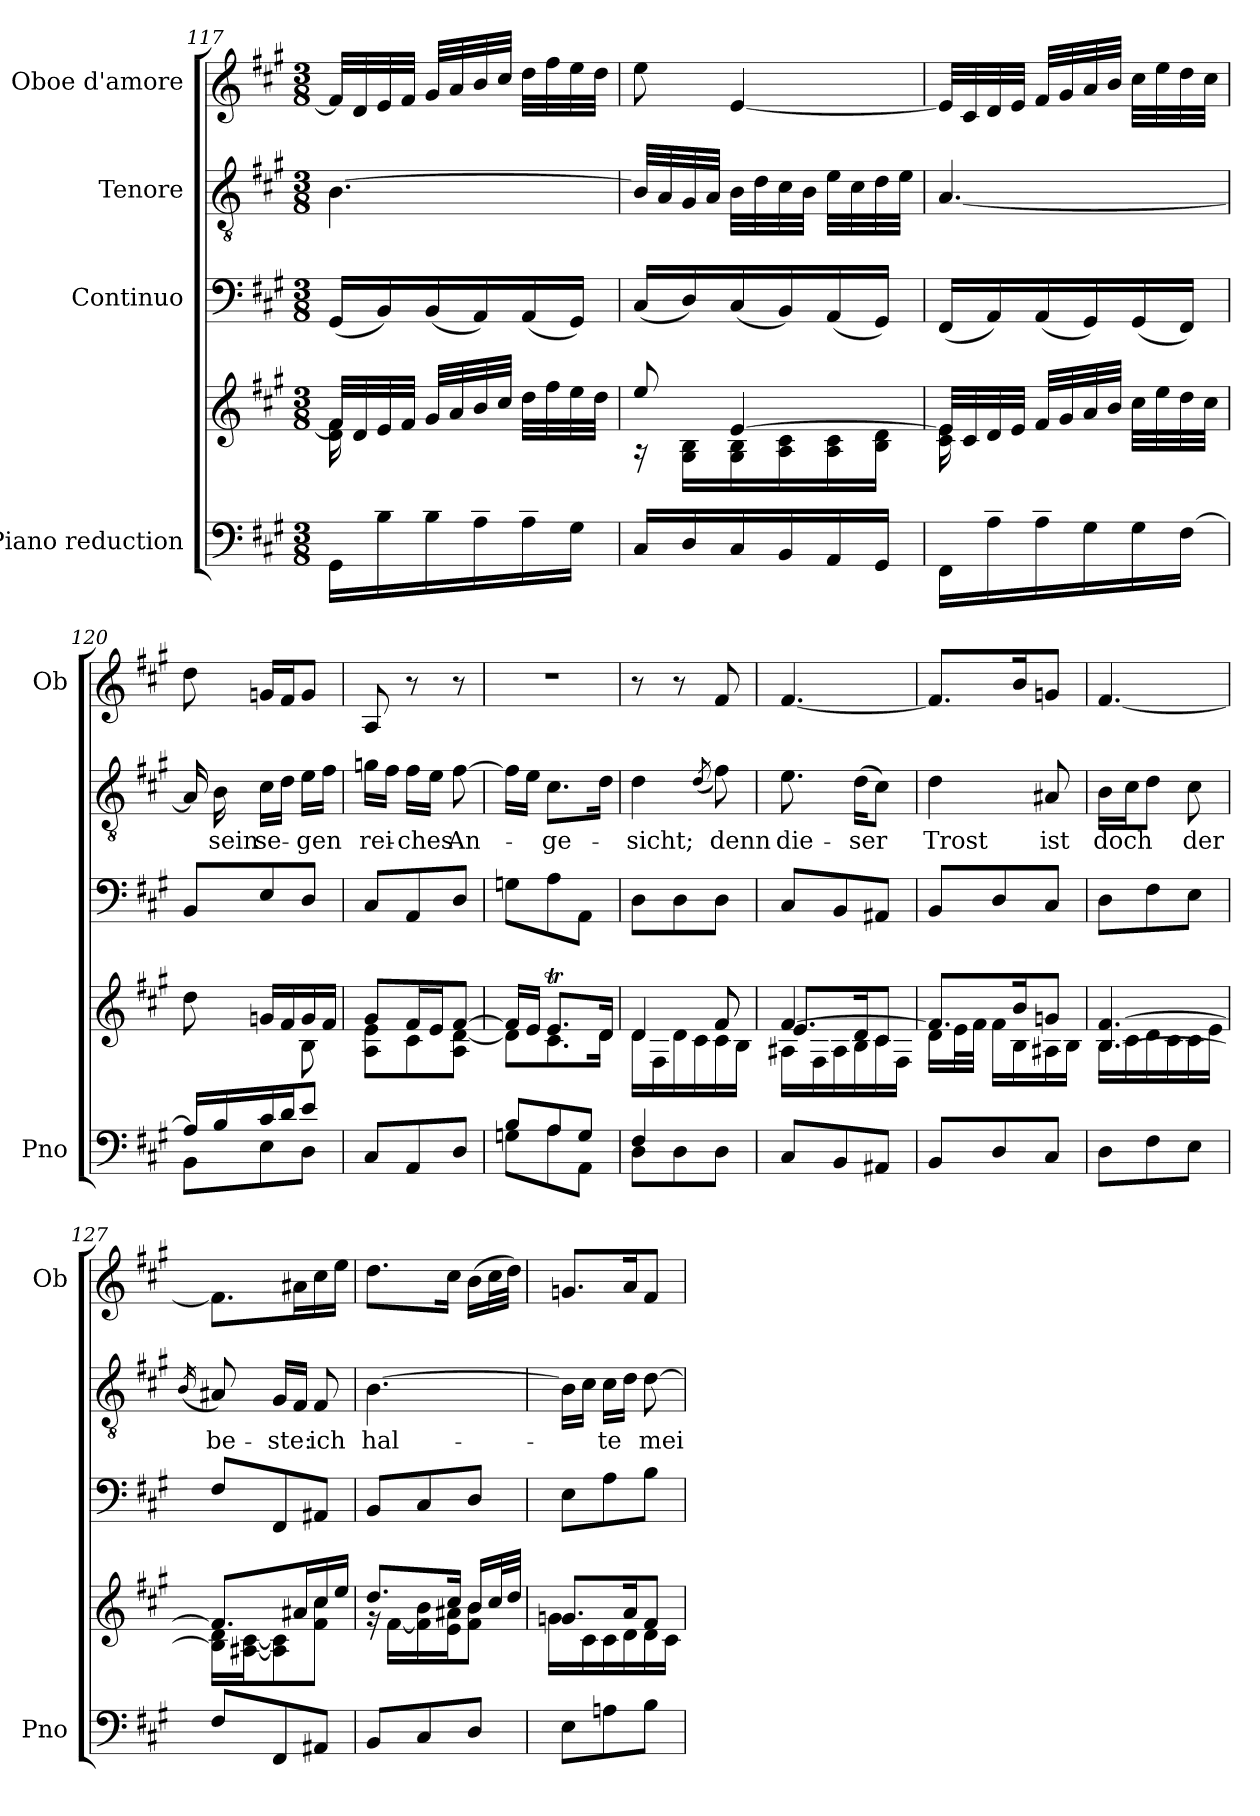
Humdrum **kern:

**kern	**kern	**kern	**kern	**text	**kern
*part4	*part4	*part3	*part2	*part2	*part1
*staff5	*staff4	*staff3	*staff2	*staff2	*staff1
*I"Piano reduction	*	*I"Continuo	*I"Tenore	*	*I"Oboe d'amore
*I'Pno	*	*	*	*	*I'Ob
*clefF4	*clefG2	*clefF4	*clefGv2	*	*clefG2
*k[f#c#g#]	*k[f#c#g#]	*k[f#c#g#]	*k[f#c#g#]	*	*k[f#c#g#]
*M3/8	*M3/8	*M3/8	*M3/8	*	*M3/8
=117	=117	=117	=117	=117	=117
*^	*^	*	*	*	*
16ryy	16GG#\LL	32f#/LLL]	16d\ 16f#\LL	(16GG#/LL	[4.B\	.	32f#/LLL]
.	.	32d/	.	.	.	.	32d/
16d/	16B\	32e/	4ryy	16BB/)	.	.	32e/
.	.	32f#/JJJ	.	.	.	.	32f#/JJJ
16d/	16B\	32g#/LLL	.	(16BB/	.	.	32g#/LLL
.	.	32a/	.	.	.	.	32a/
16c#/	16A\	32b/	.	16AA/)	.	.	32b/
.	.	32cc#/JJJ	.	.	.	.	32cc#/JJJ
16c#/	16A\	32dd\LLL	.	(16AA/	.	.	32dd\LLL
.	.	32ff#\	.	.	.	.	32ff#\
16B/JJ	16G#\JJ	32ee\	16ryy	16GG#/JJ)	.	.	32ee\
.	.	32dd\JJJ	.	.	.	.	32dd\JJJ
*v	*v	*	*	*	*	*	*
!!LO:LB:g=z
=118	=118	=118	=118	=118	=118	=118
16C#/LL	8ee/	16r	(16C#/LL	32B/LLL]	.	8ee\
.	.	.	.	32A/	.	.
16D/	.	16G#\ 16B\LL	16D/)	32G#/	.	.
.	.	.	.	32A/JJJ	.	.
16C#/	[4e/	16G#\ 16B\	(16C#/	32B\LLL	.	[4e/
.	.	.	.	32d\	.	.
16BB/	.	16A\ 16c#\	16BB/)	32c#\	.	.
.	.	.	.	32B\JJJ	.	.
16AA/	.	16A\ 16c#\	(16AA/	32e\LLL	.	.
.	.	.	.	32c#\	.	.
16GG#/JJ	.	16B\ 16d\JJ	16GG#/JJ)	32d\	.	.
.	.	.	.	32e\JJJ	.	.
=119	=119	=119	=119	=119	=119	=119
*^	*	*	*	*	*	*
16ryy	16FF#\LL	32e/LLL]	16c#\ 16e\LL	(16FF#/LL	[4.A/	.	32e/LLL]
.	.	32c#/	.	.	.	.	32c#/
16c#/	16A\	32d/	4ryy	16AA/)	.	.	32d/
.	.	32e/JJJ	.	.	.	.	32e/JJJ
16c#/	16A\	32f#/LLL	.	(16AA/	.	.	32f#/LLL
.	.	32g#/	.	.	.	.	32g#/
16B/	16G#\	32a/	.	16GG#/)	.	.	32a/
.	.	32b/JJJ	.	.	.	.	32b/JJJ
16B/	16G#\	32cc#\LLL	.	(16GG#/	.	.	32cc#\LLL
.	.	32ee\	.	.	.	.	32ee\
[16A/JJ	16F#\JJ	32dd\	16ryy	16FF#/JJ)	.	.	32dd\
.	.	32cc#\JJJ	.	.	.	.	32cc#\JJJ
=120	=120	=120	=120	=120	=120	=120	=120
16A/LL]	8BB\L	8dd\	8ryy	8BB/L	16A/]	.	8dd\
!	!	!	!	!	!	!LO:LY:b	!
16B/	.	.	.	.	16B\	sein	.
!	!	!	!	!	!	!LO:LY:b	!
16c#/	8E\	16gn/LL	8ryy	8E/	16c#\LL	se-	16gn/LL
16d/J	.	16f#/	.	.	16d\JJ	.	16f#/J
!	!	!	!	!	!	!LO:LY:b	!
8e/J	8D\J	16g/	8B\	8D/J	16e\LL	-gen	8g/J
.	.	16f#/JJ	.	.	16f#\JJ	.	.
*v	*v	*	*	*	*	*	*
=121	=121	=121	=121	=121	=121	=121
!	!	!	!	!	!LO:LY:b	!
8C#/L	8g#/L	8A\ 8e\L	8C#/L	16gn\LL	rei-	8A/
.	.	.	.	16f#\JJ	.	.
!	!	!	!	!	!LO:LY:b	!
8AA/	16f#/L	8c#\	8AA/	16f#\LL	-ches	8r
.	16e/J	.	.	16e\JJ	.	.
!	!	!	!	!	!LO:LY:b	!
8D/J	[8f#/J	8A\ [8d\J	8D/J	[8f#\	An-	8r
=122	=122	=122	=122	=122	=122	=122
*^	*	*	*	*	*	*
8B/L	8Gn\L	16f#/LL]	8d\L]	8Gn\L	16f#\LL]	.	4.r
.	.	16e/JJ	.	.	16e\JJ	.	.
!	!	!	!	!	!	!LO:LY:b	!
8A/	8A\	8.eT/L	8.c#\	8A\	8.c#\L	-ge-	.
8G/J	8AA\J	.	.	8AA\J	.	.	.
.	.	16d/Jk	16d\Jk	.	16d\Jk	.	.
=123	=123	=123	=123	=123	=123	=123	=123
*	*	*	*^	*	*	*	*
!	!	!	!	!	!	!	!LO:LY:b	!
4F#/	8D\L	4d/	16d\LL	4ryy	8D\L	4d\	-sicht;	8r
.	.	.	16F#\	.	.	.	.	.
.	8D\	.	16d\	.	8D\	.	.	8r
.	.	.	16c#\	.	.	.	.	.
.	.	.	.	.	.	(8qd/	.	.
!	!	!	!	!	!	!	!LO:LY:b	!
8ryy	8D\J	8f#/	16c#\	8f#/	8D\J	8f#\)	denn	8f#/
.	.	.	16B\JJ	.	.	.	.	.
*v	*v	*	*	*	*	*	*	*
=124	=124	=124	=124	=124	=124	=124	=124
!	!	!	!	!	!	!LO:LY:b	!
8C#/L	[4.f#/	16A#X\LL	8.e/L	8C#/L	8.e\	die-	[4.f#/
.	.	16F#\	.	.	.	.	.
8BB/	.	16A#\	.	8BB/	.	.	.
!	!	!	!	!	!	!LO:LY:b	!
.	.	16B\	16d/K	.	(16d\KL	-ser	.
8AA#X/J	.	16c#\	8c#/J	8AA#X/J	8c#\J)	.	.
.	.	16F#\JJ	.	.	.	.	.
*	*	*v	*v	*	*	*	*
=125	=125	=125	=125	=125	=125	=125
!	!	!	!	!	!LO:LY:b	!
8BB/L	8.f#/L]	16d\LL	8BB/L	4d\	Trost	8.f#/L]
.	.	32e\L	.	.	.	.
.	.	32f#\JJJ	.	.	.	.
8D/	.	16f#\LL	8D/	.	.	.
.	16b/K	16B\	.	.	.	16b/K
!	!	!	!	!	!LO:LY:b	!
8C#/J	8gn/J	16A#X\	8C#/J	8A#X/	ist	8gn/J
.	.	16B\JJ	.	.	.	.
=126	=126	=126	=126	=126	=126	=126
!	!	!	!	!	!LO:LY:b	!
8D\L	[<4.B/ [4.f#/	16B\LL	8D\L	16B\LL	doch	[4.f#/
.	.	16c#\	.	16c#\J	.	.
8F#\	.	16d\	8F#\	8d\J	.	.
.	.	16c#\	.	.	.	.
!	!	!	!	!	!LO:LY:b	!
8E\J	.	16c#\	8E\J	8c#\	der	.
.	.	16e\JJ	.	.	.	.
!!LO:LB:g=z
=127	=127	=127	=127	=127	=127	=127
.	.	.	.	(16qB/	.	.
!	!	!	!	!	!LO:LY:b	!
8F#/L	8.f#/L]	16B\] 16d\LL	8F#/L	8A#X/)	be-	8.f#\L]
.	.	[16A#X\ [16c#\J	.	.	.	.
!	!	!	!	!	!LO:LY:b	!
8FF#/	.	8A#\] 8c#\]	8FF#/	16G#/LL	-ste:	.
.	16a#X/L	.	.	16F#/JJ	.	16a#X\L
!	!	!	!	!	!LO:LY:b	!
8AA#X/J	16cc#/	8f#\ 8cc#\J	8AA#X/J	8F#/	ich	16cc#\
.	16ee/JJ	.	.	.	.	16ee\JJ
=128	=128	=128	=128	=128	=128	=128
!	!	!	!	!	!LO:LY:b	!
8BB/L	8.dd/L	16r	8BB/L	[4.B\	hal-	8.dd\L
.	.	[16f#\LL	.	.	.	.
8C#/	.	16f#\] 16b\	8C#/	.	.	.
.	16cc#/Jk	16e\ 16a#X\J	.	.	.	16cc#\Jk
8D/J	16b/LL	8f#\ 8b\J	8D/J	.	.	(16b\LL
.	32cc#/L	.	.	.	.	32cc#\L
.	32dd/JJJ	.	.	.	.	32dd\JJJ)
=129	=129	=129	=129	=129	=129	=129
8E\L	8.gn/L	16g\LL	8E\L	16B\LL]	.	8.gn/L
.	.	16c#\	.	16c#\JJ	.	.
!	!	!	!	!	!LO:LY:b	!
8An\	.	16c#\	8A\	16c#\LL	-te	.
.	16a/K	16d\	.	16d\JJ	.	16a/K
!	!	!	!	!	!LO:LY:b	!
8B\J	8f#/J	16d\	8B\J	[8d\	mei-	8f#/J
.	.	16c#\JJ	.	.	.	.
*	*v	*v	*	*	*	*
=	=	=	=	=	=
*-	*-	*-	*-	*-	*-
